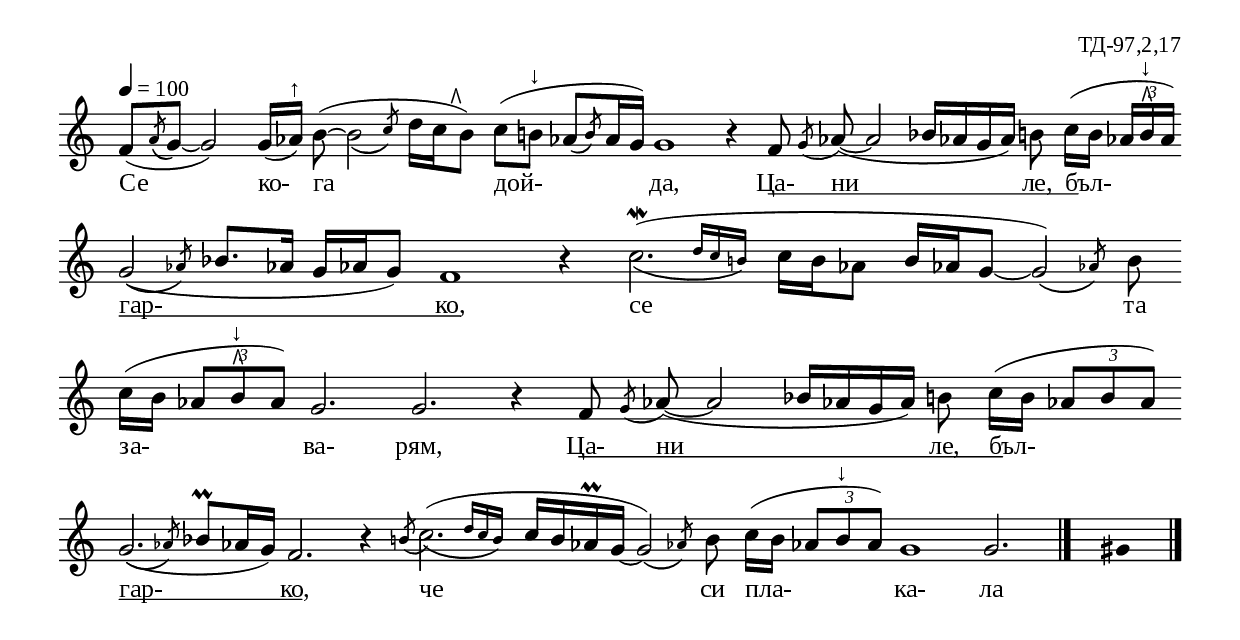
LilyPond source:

%{
td_097_2_17
%}

\include "td-preamble.ly"

\score {
\relative c' {
\tempo 4 = 100
\cadenzaOn
\phrasingSlurDown
f8[( \grace { \stdB a8\( \stdE } g\)]~ g2) g16[( aes^"↑"]) b8~( 
\afterGrace b2\( { \stdB c8\) \stdE } d16[ c s^\rtoe b8])
c([ b!^"↓"] \afterGrace aes!8[\( { \stdB b\) \stdE } aes16 g]) g1 r4 \bar ""
f8\noBeam \acciaccatura g8 aes!(~ aes2 bes16[ aes! g aes]) b8 c16[( b] 
\times 2/3 { aes!16[ b^\rtoe^"↓" aes]) }
\bar ""
\afterGrace g2(\( { \stdB aes!8\) \stdE } bes!8.[ aes!16] g[ aes! g8]) f1 r4 \bar ""
\afterGrace c'2.\mordent(\( { d16[ c b]\) } c[ b aes!8] b16[ aes! g8]~
\afterGrace g2)\( { \stdB aes!8\) \stdE } \bar "" b8 \bar "" 
c16[( b] \times 2/3 { aes!8[ b^\rtoe^"↓" aes)] } g2. g r4
\bar ""
f8\noBeam \acciaccatura g8 aes!(~ aes2 bes!16[ aes! g aes]) b8 
c16[( b] \times 2/3 { aes!8[ b aes)] } \bar "" 
\afterGrace g2.(\( { \stdB aes!8\) \stdE } bes\prall[ aes!16 g])
f2. r4 \bar "" 
\acciaccatura b8 \afterGrace c2.(\( { d16[ c b\)] } 
c[ b aes!\prall g]~ \afterGrace g2)\( { \stdB aes!8\) \stdE }
\bar ""
b8 c16[( b] \times 2/3 { aes!8[ b^"↓" aes)] } g1 g2.
 \bar "|." 
s4 \fixB gis
 \bar "|."  
}
\addlyrics { Се ко- га дой- да, 
Ца- \startTextSpan ни ле, бъл- \stopTextSpan гар- \startTextSpan ко, \stopTextSpan се та за- ва- рям,
Ца- \startTextSpan ни ле, бъл- \stopTextSpan гар- \startTextSpan ко, \stopTextSpan че си пла- ка- ла }
%
\layout {
   \context { 
	    \Staff \remove "Time_signature_engraver" } 
  indent = #0
  line-width = 190\mm
  ragged-right=##f
\context {
      \Lyrics
      \consists "Text_spanner_engraver"
      \override TextSpanner #'direction = #DOWN
      \override TextSpanner #'style = #'line    
      \override TextSpanner #'outside-staff-priority = ##f
      \override TextSpanner #'padding = #0.2 % sets the distance of the line from the lyrics
      \override TextSpanner #'bound-details =
      #`((left . ((Y . 0)
                  (padding . 0)
                  (attach-dir . ,LEFT)))
         (left-broken . ((end-on-note . #t)))
         (right . ((Y . 0)
                   (padding . 0)
                   (attach-dir . ,RIGHT))))
    }
  
  }
    %
\midi { 
	\context {
		\Score tempoWholesPerMinute = #(ly:make-moment 100 4)
		}
	}
}
%
\header{
  opus = "ТД-97,2,17"
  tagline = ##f
}


